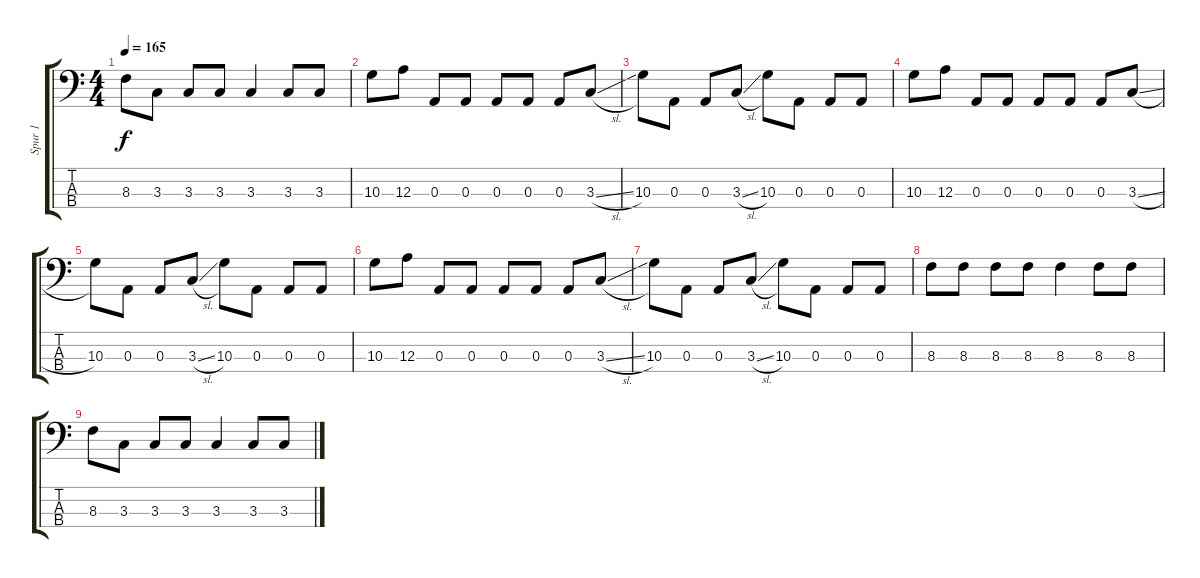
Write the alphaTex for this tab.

\track ("Spur 1" "Spur 1") {instrument fretlessbass}
\staff {score tabs}
\tuning (G2 D2 A1 E1) {hide}
\ts (4 4)
\tempo 165
\clef f4
\ks c
8.3.8{dy f} 3.3.8 3.3.8 3.3.8 3.3.4 3.3.8 3.3.8 |
10.3.8 12.3.8 0.3.8 0.3.8 0.3.8 0.3.8 0.3.8 3.3{sl}.8 |
10.3.8 0.3.8 0.3.8 3.3{sl}.8 10.3.8 0.3.8 0.3.8 0.3.8 |
10.3.8 12.3.8 0.3.8 0.3.8 0.3.8 0.3.8 0.3.8 3.3{sl}.8 |
10.3.8 0.3.8 0.3.8 3.3{sl}.8 10.3.8 0.3.8 0.3.8 0.3.8 |
10.3.8 12.3.8 0.3.8 0.3.8 0.3.8 0.3.8 0.3.8 3.3{sl}.8 |
10.3.8 0.3.8 0.3.8 3.3{sl}.8 10.3.8 0.3.8 0.3.8 0.3.8 |
8.3.8 8.3.8 8.3.8 8.3.8 8.3.4 8.3.8 8.3.8 |
8.3.8 3.3.8 3.3.8 3.3.8 3.3.4 3.3.8 3.3.8
